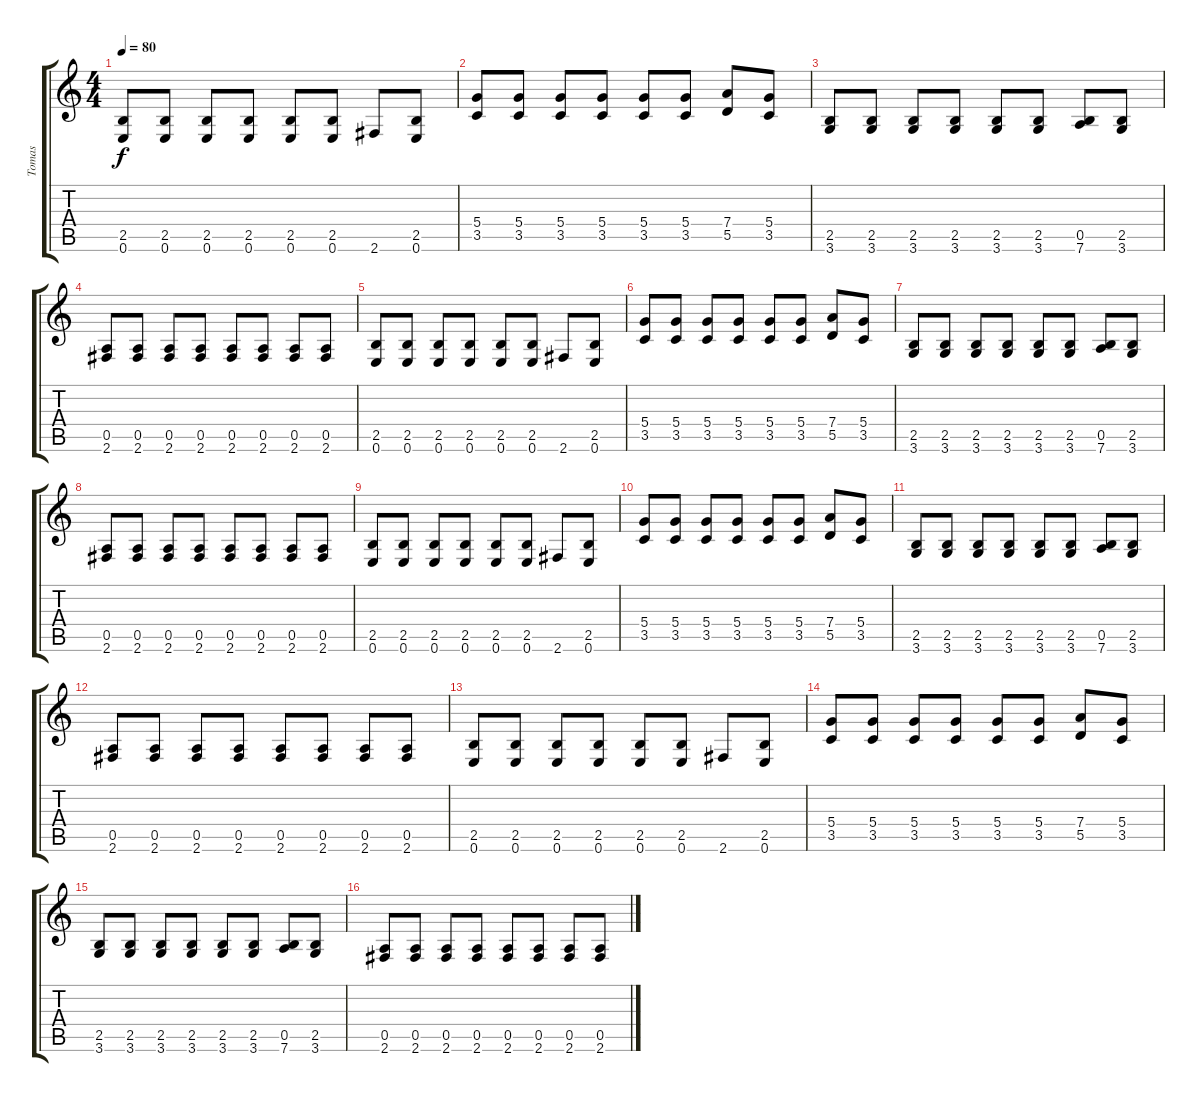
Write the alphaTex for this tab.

\track ("Tomas" "Tomas") {instrument distortionguitar}
\staff {score tabs}
\tuning (E4 B3 G3 D3 A2 E2) {hide}
\ts (4 4)
\tempo 80
\clef g2
\ks c
(2.5 0.6).8{dy f} (2.5 0.6).8 (2.5 0.6).8 (2.5 0.6).8 (2.5 0.6).8 (2.5 0.6).8 2.6.8 (2.5 0.6).8 |
(5.4 3.5).8 (5.4 3.5).8 (5.4 3.5).8 (5.4 3.5).8 (5.4 3.5).8 (5.4 3.5).8 (7.4 5.5).8 (5.4 3.5).8 |
(2.5 3.6).8 (2.5 3.6).8 (2.5 3.6).8 (2.5 3.6).8 (2.5 3.6).8 (2.5 3.6).8 (0.5 7.6).8 (2.5 3.6).8 |
(0.5 2.6).8 (0.5 2.6).8 (0.5 2.6).8 (0.5 2.6).8 (0.5 2.6).8 (0.5 2.6).8 (0.5 2.6).8 (0.5 2.6).8 |
(2.5 0.6).8 (2.5 0.6).8 (2.5 0.6).8 (2.5 0.6).8 (2.5 0.6).8 (2.5 0.6).8 2.6.8 (2.5 0.6).8 |
(5.4 3.5).8 (5.4 3.5).8 (5.4 3.5).8 (5.4 3.5).8 (5.4 3.5).8 (5.4 3.5).8 (7.4 5.5).8 (5.4 3.5).8 |
(2.5 3.6).8 (2.5 3.6).8 (2.5 3.6).8 (2.5 3.6).8 (2.5 3.6).8 (2.5 3.6).8 (0.5 7.6).8 (2.5 3.6).8 |
(0.5 2.6).8 (0.5 2.6).8 (0.5 2.6).8 (0.5 2.6).8 (0.5 2.6).8 (0.5 2.6).8 (0.5 2.6).8 (0.5 2.6).8 |
(2.5 0.6).8 (2.5 0.6).8 (2.5 0.6).8 (2.5 0.6).8 (2.5 0.6).8 (2.5 0.6).8 2.6.8 (2.5 0.6).8 |
(5.4 3.5).8 (5.4 3.5).8 (5.4 3.5).8 (5.4 3.5).8 (5.4 3.5).8 (5.4 3.5).8 (7.4 5.5).8 (5.4 3.5).8 |
(2.5 3.6).8 (2.5 3.6).8 (2.5 3.6).8 (2.5 3.6).8 (2.5 3.6).8 (2.5 3.6).8 (0.5 7.6).8 (2.5 3.6).8 |
(0.5 2.6).8 (0.5 2.6).8 (0.5 2.6).8 (0.5 2.6).8 (0.5 2.6).8 (0.5 2.6).8 (0.5 2.6).8 (0.5 2.6).8 |
(2.5 0.6).8 (2.5 0.6).8 (2.5 0.6).8 (2.5 0.6).8 (2.5 0.6).8 (2.5 0.6).8 2.6.8 (2.5 0.6).8 |
(5.4 3.5).8 (5.4 3.5).8 (5.4 3.5).8 (5.4 3.5).8 (5.4 3.5).8 (5.4 3.5).8 (7.4 5.5).8 (5.4 3.5).8 |
(2.5 3.6).8 (2.5 3.6).8 (2.5 3.6).8 (2.5 3.6).8 (2.5 3.6).8 (2.5 3.6).8 (0.5 7.6).8 (2.5 3.6).8 |
(0.5 2.6).8 (0.5 2.6).8 (0.5 2.6).8 (0.5 2.6).8 (0.5 2.6).8 (0.5 2.6).8 (0.5 2.6).8 (0.5 2.6).8
